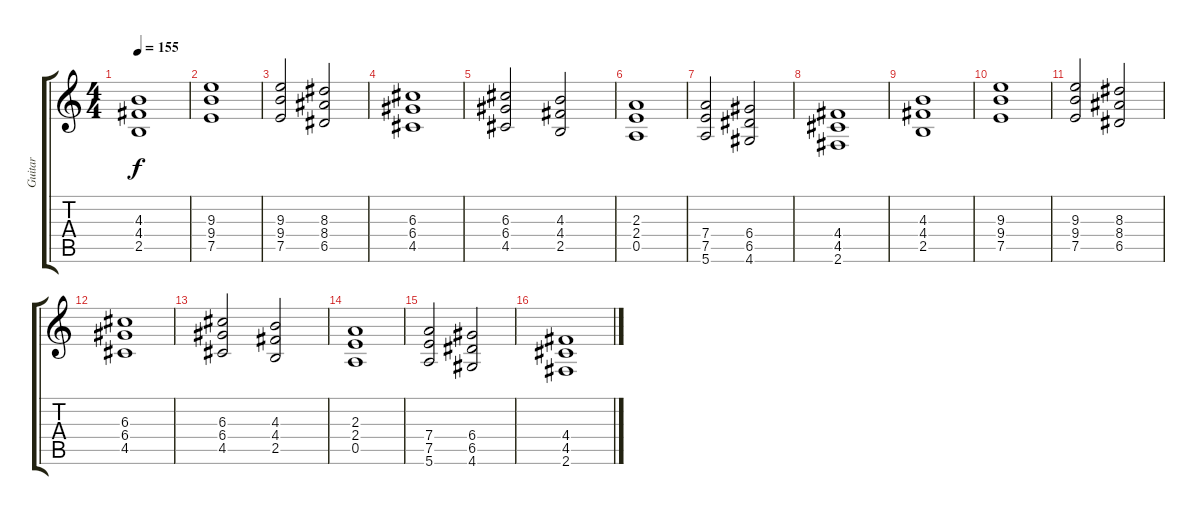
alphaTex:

\track ("Guitar" "Guitar") {instrument overdrivenguitar}
\staff {score tabs}
\tuning (E4 B3 G3 D3 A2 E2) {hide}
\ts (4 4)
\tempo 155
\clef g2
\ks c
(4.3 4.4 2.5).1{dy f} |
(9.3 9.4 7.5).1 |
(9.3 9.4 7.5).2 (8.3 8.4 6.5).2 |
(6.3 6.4 4.5).1 |
(6.3 6.4 4.5).2 (4.3 4.4 2.5).2 |
(2.3 2.4 0.5).1 |
(7.4 7.5 5.6).2 (6.4 6.5 4.6).2 |
(4.4 4.5 2.6).1 |
(4.3 4.4 2.5).1 |
(9.3 9.4 7.5).1 |
(9.3 9.4 7.5).2 (8.3 8.4 6.5).2 |
(6.3 6.4 4.5).1 |
(6.3 6.4 4.5).2 (4.3 4.4 2.5).2 |
(2.3 2.4 0.5).1 |
(7.4 7.5 5.6).2 (6.4 6.5 4.6).2 |
(4.4 4.5 2.6).1
